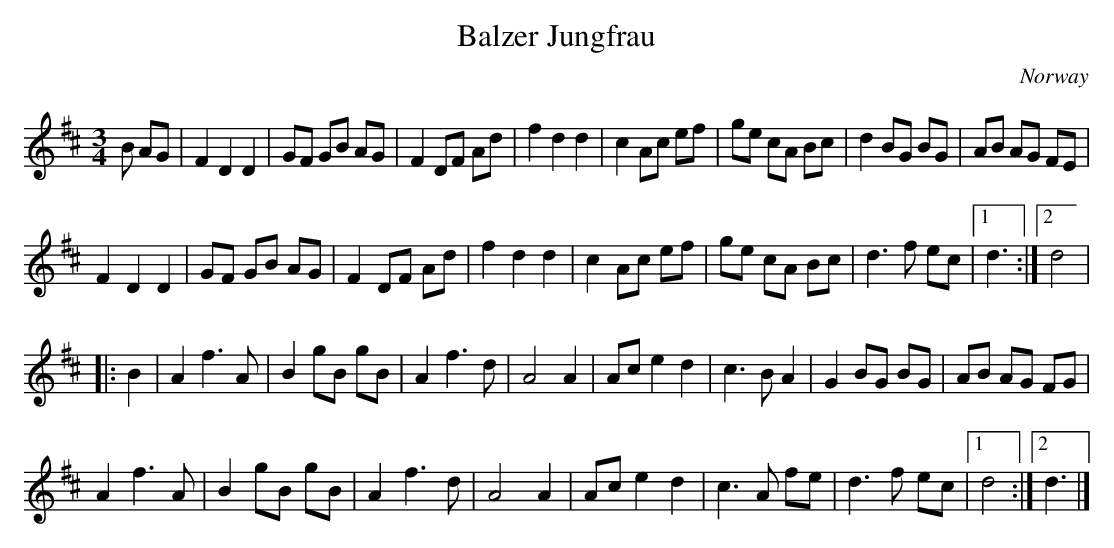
X:1
T:Balzer Jungfrau
M:3/4
O:Norway
K:D major
B AG| \
F2D2 D2| GF GB AG| F2 DF Ad| f2 d2 d2| \
c2 Ac ef| ge cA Bc| d2 BG BG| AB AG FE|
F2D2 D2| GF GB AG| F2 DF Ad| f2 d2 d2| \
c2 Ac ef| ge cA Bc| d3f ec |1 d3 :|2 d4 |
|: B2|\
A2 f3A| B2 gB gB| A2 f3d| A4 A2| \
Ac e2 d2| c3B A2| G2 BG BG| AB AG FG|
A2 f3A| B2 gB gB| A2 f3d| A4 A2| \
Ac e2 d2| c3A fe| d3f ec|1 d4 :|2 d3 |]
